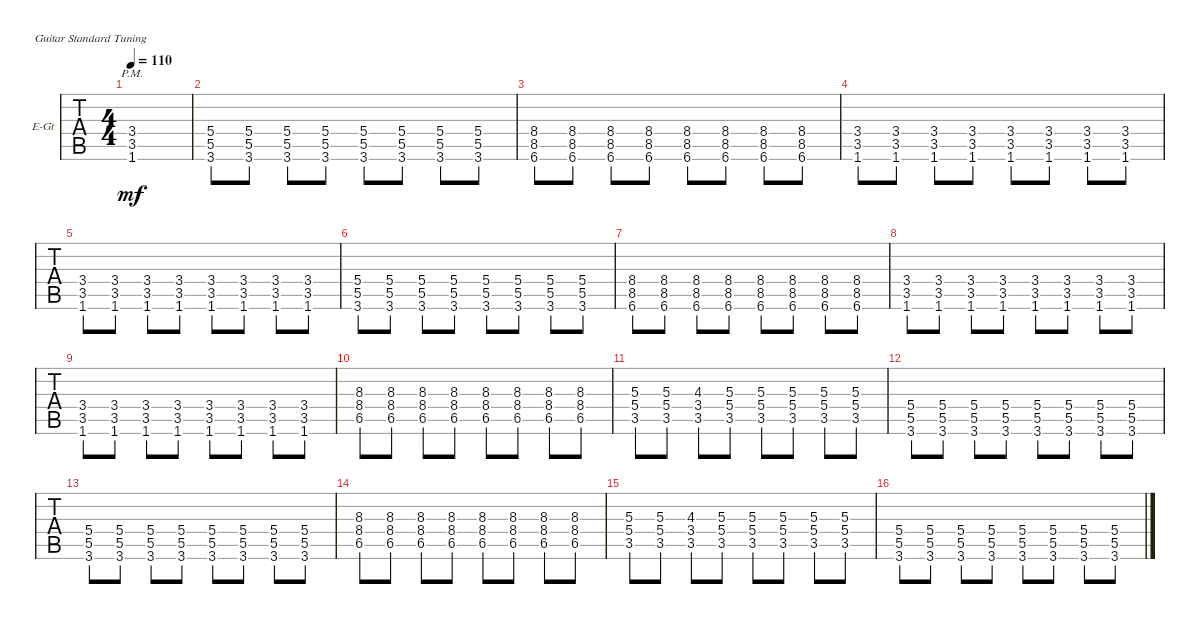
\defaultSystemsLayout 4
\bracketExtendMode groupsimilarinstruments
\firstSystemTrackNameOrientation horizontal
\otherSystemsTrackNameOrientation horizontal
\track ("Electric Guitar" "E-Gt") {instrument distortionguitar}
\staff {tabs}
\tuning (E4 B3 G3 D3 A2 E2)
\ts (4 4)
\tempo 110
\clef g2
\ks c
(1.6{pm} 3.5{pm} 3.4{pm}).1{dy mf} |
(3.6 5.5 5.4).8 (3.6 5.5 5.4).8 (3.6 5.5 5.4).8 (3.6 5.5 5.4).8 (3.6 5.5 5.4).8 (3.6 5.5 5.4).8 (3.6 5.5 5.4).8 (3.6 5.5 5.4).8 |
(6.6 8.5 8.4).8 (6.6 8.5 8.4).8 (6.6 8.5 8.4).8 (6.6 8.5 8.4).8 (6.6 8.5 8.4).8 (6.6 8.5 8.4).8 (6.6 8.5 8.4).8 (6.6 8.5 8.4).8 |
(1.6 3.5 3.4).8 (1.6 3.5 3.4).8 (1.6 3.5 3.4).8 (1.6 3.5 3.4).8 (1.6 3.5 3.4).8 (1.6 3.5 3.4).8 (1.6 3.5 3.4).8 (1.6 3.5 3.4).8 |
(1.6 3.5 3.4).8 (1.6 3.5 3.4).8 (1.6 3.5 3.4).8 (1.6 3.5 3.4).8 (1.6 3.5 3.4).8 (1.6 3.5 3.4).8 (1.6 3.5 3.4).8 (1.6 3.5 3.4).8 |
(3.6 5.5 5.4).8 (3.6 5.5 5.4).8 (3.6 5.5 5.4).8 (3.6 5.5 5.4).8 (3.6 5.5 5.4).8 (3.6 5.5 5.4).8 (3.6 5.5 5.4).8 (3.6 5.5 5.4).8 |
(6.6 8.5 8.4).8 (6.6 8.5 8.4).8 (6.6 8.5 8.4).8 (6.6 8.5 8.4).8 (6.6 8.5 8.4).8 (6.6 8.5 8.4).8 (6.6 8.5 8.4).8 (6.6 8.5 8.4).8 |
(1.6 3.5 3.4).8 (1.6 3.5 3.4).8 (1.6 3.5 3.4).8 (1.6 3.5 3.4).8 (1.6 3.5 3.4).8 (1.6 3.5 3.4).8 (1.6 3.5 3.4).8 (1.6 3.5 3.4).8 |
(1.6 3.5 3.4).8 (1.6 3.5 3.4).8 (1.6 3.5 3.4).8 (1.6 3.5 3.4).8 (1.6 3.5 3.4).8 (1.6 3.5 3.4).8 (1.6 3.5 3.4).8 (1.6 3.5 3.4).8 |
(6.5 8.4 8.3).8 (6.5 8.4 8.3).8 (6.5 8.4 8.3).8 (6.5 8.4 8.3).8 (6.5 8.4 8.3).8 (6.5 8.4 8.3).8 (6.5 8.4 8.3).8 (6.5 8.4 8.3).8 |
(3.5 5.4 5.3).8 (3.5 5.4 5.3).8 (3.5 3.4 4.3).8 (3.5 5.4 5.3).8 (3.5 5.4 5.3).8 (3.5 5.4 5.3).8 (3.5 5.4 5.3).8 (3.5 5.4 5.3).8 |
(3.6 5.5 5.4).8 (3.6 5.5 5.4).8 (3.6 5.5 5.4).8 (3.6 5.5 5.4).8 (3.6 5.5 5.4).8 (3.6 5.5 5.4).8 (3.6 5.5 5.4).8 (3.6 5.5 5.4).8 |
(3.6 5.5 5.4).8 (3.6 5.5 5.4).8 (3.6 5.5 5.4).8 (3.6 5.5 5.4).8 (3.6 5.5 5.4).8 (3.6 5.5 5.4).8 (3.6 5.5 5.4).8 (3.6 5.5 5.4).8 |
(6.5 8.4 8.3).8 (6.5 8.4 8.3).8 (6.5 8.4 8.3).8 (6.5 8.4 8.3).8 (6.5 8.4 8.3).8 (6.5 8.4 8.3).8 (6.5 8.4 8.3).8 (6.5 8.4 8.3).8 |
(3.5 5.4 5.3).8 (3.5 5.4 5.3).8 (3.5 3.4 4.3).8 (3.5 5.4 5.3).8 (3.5 5.4 5.3).8 (3.5 5.4 5.3).8 (3.5 5.4 5.3).8 (3.5 5.4 5.3).8 |
(3.6 5.5 5.4).8 (3.6 5.5 5.4).8 (3.6 5.5 5.4).8 (3.6 5.5 5.4).8 (3.6 5.5 5.4).8 (3.6 5.5 5.4).8 (3.6 5.5 5.4).8 (3.6 5.5 5.4).8
